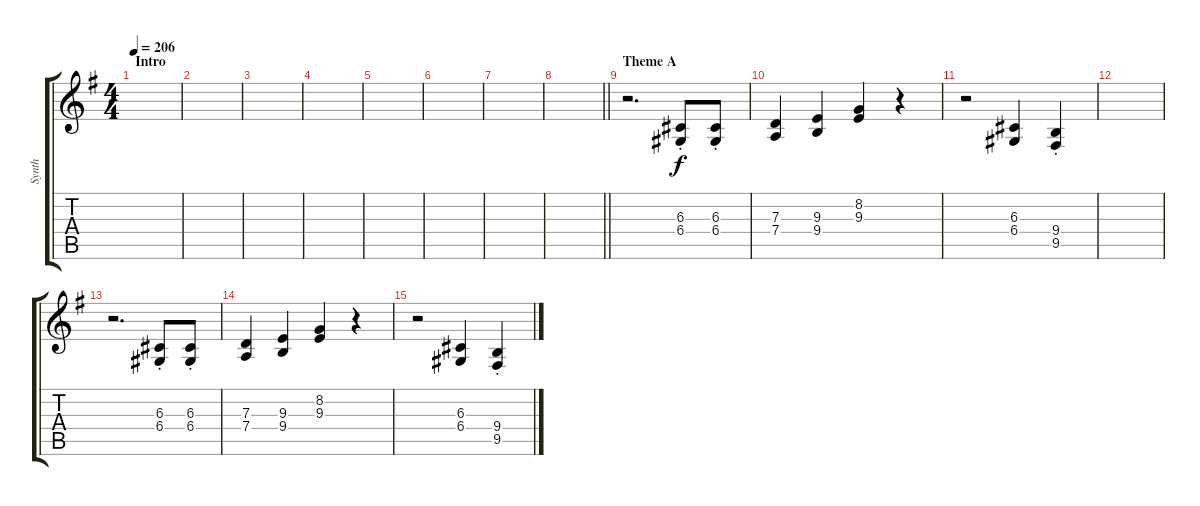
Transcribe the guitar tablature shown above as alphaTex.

\track ("Synth" "Synth") {instrument fx1rain}
\staff {score tabs}
\tuning (E4 B3 G3 D3 A2 E2) {hide}
\ts (4 4)
\section ("" "Intro")
\tempo 206
\clef g2
\ks g
|
|
|
|
|
|
|
\barLineRight lightlight
|
\section ("" "Theme A")
r.2{d instrument dulcimer} (6.3{st} 6.4{st}).8 (6.3{st} 6.4{st}).8 |
(7.3 7.4).4 (9.3 9.4).4 (8.2 9.3).4 r.4 |
r.2 (6.3 6.4).4 (9.4{st} 9.5).4 |
|
r.2{d} (6.3{st} 6.4{st}).8 (6.3{st} 6.4{st}).8 |
(7.3 7.4).4 (9.3 9.4).4 (8.2 9.3).4 r.4 |
r.2 (6.3 6.4).4 (9.4{st} 9.5).4
